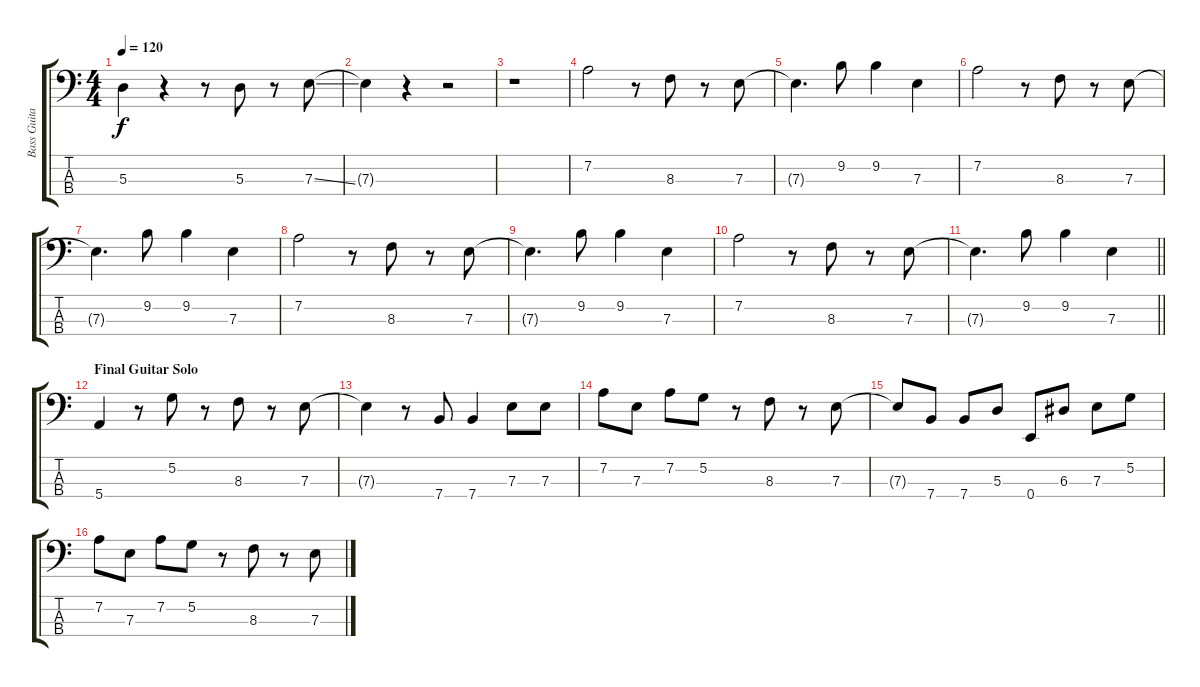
\track ("Bass Guitar" "Bass Guita") {instrument electricbassfinger}
\staff {score tabs}
\tuning (G2 D2 A1 E1) {hide}
\ts (4 4)
\tempo 120
\clef f4
\ks c
5.3.4{dy f} r.4 r.8 5.3.8 r.8 7.3{ss}.8 |
7.3{t}.4 r.4 r.2 |
r.1 |
7.2.2 r.8 8.3.8 r.8 7.3.8 |
7.3{t}.4{d} 9.2.8 9.2.4 7.3.4 |
7.2.2 r.8 8.3.8 r.8 7.3.8 |
7.3{t}.4{d} 9.2.8 9.2.4 7.3.4 |
7.2.2 r.8 8.3.8 r.8 7.3.8 |
7.3{t}.4{d} 9.2.8 9.2.4 7.3.4 |
7.2.2 r.8 8.3.8 r.8 7.3.8 |
\barLineRight lightlight
7.3{t}.4{d} 9.2.8 9.2.4 7.3.4 |
\section ("" "Final Guitar Solo")
5.4.4 r.8 5.2.8 r.8 8.3.8 r.8 7.3.8 |
7.3{t}.4 r.8 7.4.8 7.4.4 7.3.8 7.3.8 |
7.2.8 7.3.8 7.2.8 5.2.8 r.8 8.3.8 r.8 7.3.8 |
7.3{t}.8 7.4.8 7.4.8 5.3.8 0.4.8 6.3.8 7.3.8 5.2.8 |
7.2.8 7.3.8 7.2.8 5.2.8 r.8 8.3.8 r.8 7.3.8
